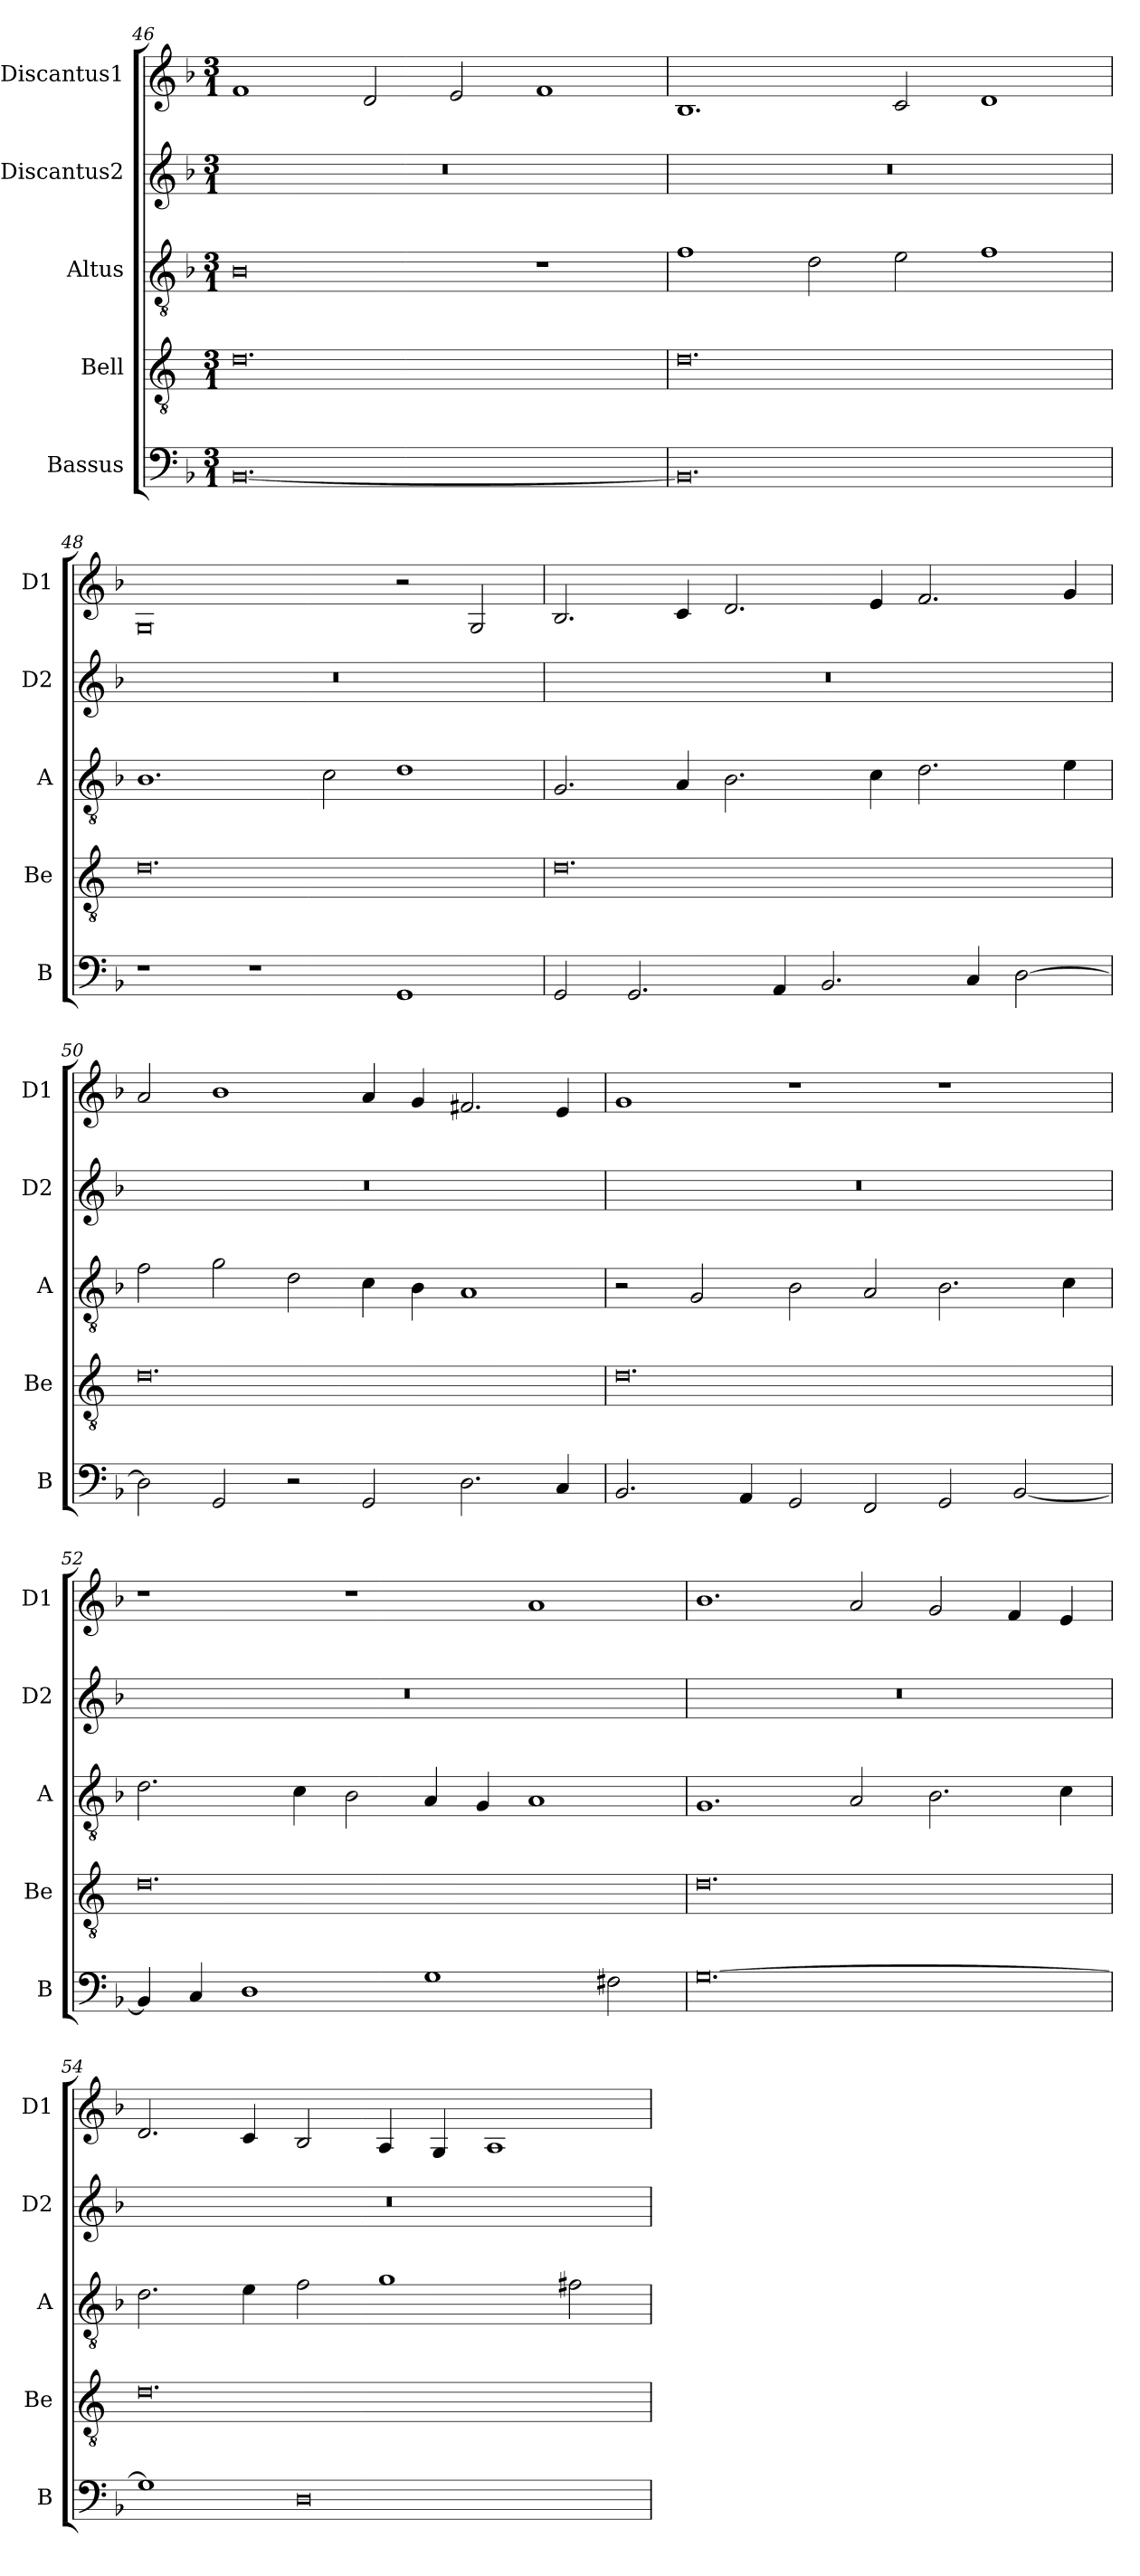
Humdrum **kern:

**kern	**kern	**kern	**kern	**kern
*part5	*part4	*part3	*part2	*part1
*staff5	*staff4	*staff3	*staff2	*staff1
*I"Bassus	*I"Bell	*I"Altus	*I"Discantus2	*I"Discantus1
*I'B	*I'Be	*I'A	*I'D2	*I'D1
*clefF4	*clefGv2	*clefGv2	*clefG2	*clefG2
*k[b-]	*k[]	*k[b-]	*k[b-]	*k[b-]
*M3/1	*M3/1	*M3/1	*M3/1	*M3/1
=46	=46	=46	=46	=46
[0.BB-	0.d	0B-	0.r	1f
.	.	.	.	2d
.	.	.	.	2e
.	.	1r	.	1f
=47	=47	=47	=47	=47
0.BB-]	0.d	1f	0.r	1.B-
.	.	2d	.	.
.	.	2e	.	2c
.	.	1f	.	1d
=48	=48	=48	=48	=48
1r	0.d	1.B-	0.r	0G
1r	.	.	.	.
.	.	2c	.	.
1GG	.	1d	.	2r
.	.	.	.	2G
=49	=49	=49	=49	=49
2GG	0.d	2.G	0.r	2.B-
2.GG	.	.	.	.
.	.	4A	.	4c
.	.	2.B-	.	2.d
4AA	.	.	.	.
2.BB-	.	.	.	.
.	.	4c	.	4e
.	.	2.d	.	2.f
4C	.	.	.	.
[2D	.	.	.	.
.	.	4e	.	4g
=50	=50	=50	=50	=50
2D]	0.d	2f	0.r	2a
2GG	.	2g	.	1b-
2r	.	2d	.	.
2GG	.	4c	.	4a
.	.	4B-	.	4g
2.D	.	1A	.	2.f#X
4C	.	.	.	4e
=51	=51	=51	=51	=51
2.BB-	0.d	2r	0.r	1g
.	.	2G	.	.
4AA	.	.	.	.
2GG	.	2B-	.	1r
2FF	.	2A	.	.
2GG	.	2.B-	.	1r
[2BB-	.	.	.	.
.	.	4c	.	.
=52	=52	=52	=52	=52
4BB-]	0.d	2.d	0.r	1r
4C	.	.	.	.
1D	.	.	.	.
.	.	4c	.	.
.	.	2B-	.	1r
1G	.	4A	.	.
.	.	4G	.	.
.	.	1A	.	1a
2F#X	.	.	.	.
=53	=53	=53	=53	=53
[0.G	0.d	1.G	0.r	1.b-
.	.	2A	.	2a
.	.	2.B-	.	2g
.	.	.	.	4f
.	.	4c	.	4e
=54	=54	=54	=54	=54
1G]	0.d	2.d	0.r	2.d
.	.	4e	.	4c
0D	.	2f	.	2B-
.	.	1g	.	4A
.	.	.	.	4G
.	.	.	.	1A
.	.	2f#X	.	.
=	=	=	=	=
*-	*-	*-	*-	*-
